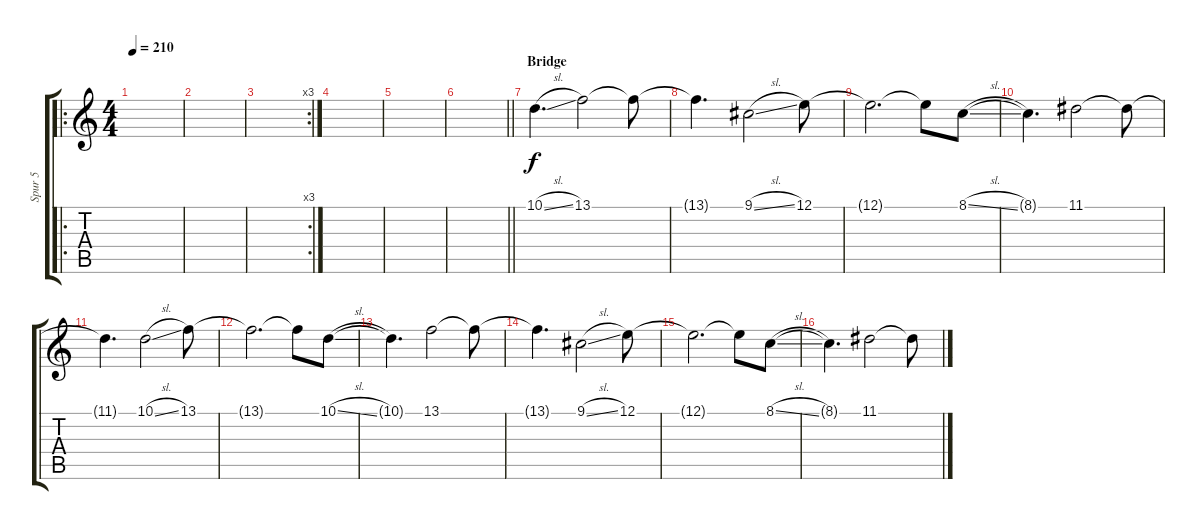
\track ("Spur 5" "Spur 5") {instrument choiraahs}
\staff {score tabs}
\tuning (E4 B3 G3 D3 A2 D2) {hide}
\ro
\ts (4 4)
\tempo 210
\clef g2
\ks c
|
|
\rc 3
|
|
|
\barLineRight lightlight
|
\section ("" "Bridge")
10.1{sl}.4{d} 13.1.2 13.1{t}.8 |
13.1{t}.4{d} 9.1{sl}.2 12.1.8 |
12.1{t}.2{d} 12.1{t}.8 8.1{sl}.8 |
8.1{t}.4{d} 11.1.2 11.1{t}.8 |
11.1{t}.4{d} 10.1{sl}.2 13.1.8 |
13.1{t}.2{d} 13.1{t}.8 10.1{sl}.8 |
10.1{t}.4{d} 13.1.2 13.1{t}.8 |
13.1{t}.4{d} 9.1{sl}.2 12.1.8 |
12.1{t}.2{d} 12.1{t}.8 8.1{sl}.8 |
8.1{t}.4{d} 11.1.2 11.1{t}.8
